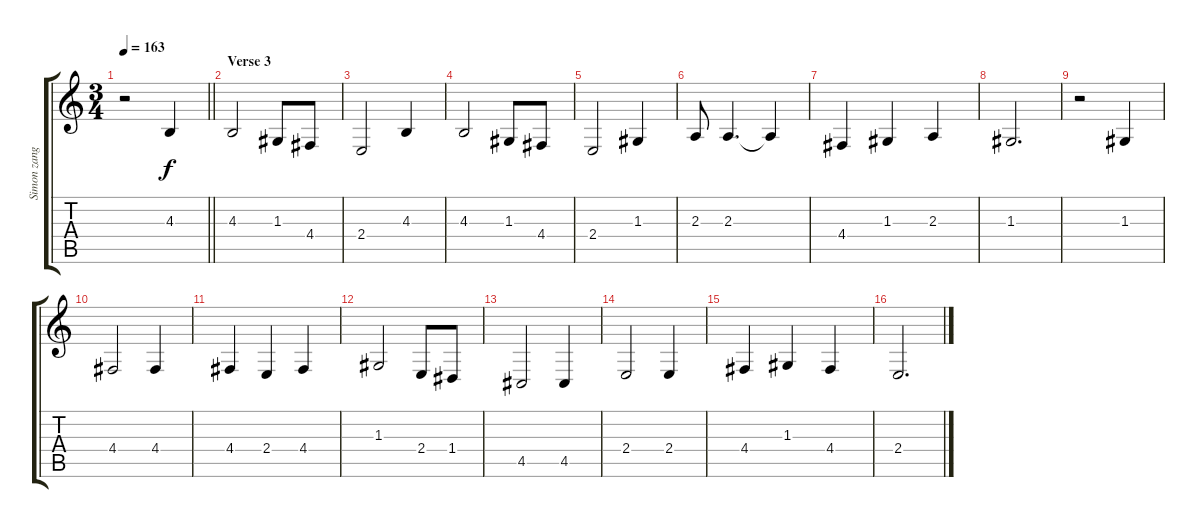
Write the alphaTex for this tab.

\track ("Simon zang" "Simon zang") {instrument ocarina}
\staff {score tabs}
\tuning (E4 B3 G3 D3 A2 E2) {hide}
\ts (3 4)
\tempo 163
\clef g2
\barLineRight lightlight
\ks c
r.2{dy f} 4.3.4 |
\section ("" "Verse 3")
4.3.2 1.3.8 4.4.8 |
2.4.2 4.3.4 |
4.3.2 1.3.8 4.4.8 |
2.4.2 1.3.4 |
2.3.8 2.3.4{d} 2.3{t}.4 |
4.4.4 1.3.4 2.3.4 |
1.3.2{d} |
r.2 1.3.4 |
4.4.2 4.4.4 |
4.4.4 2.4.4 4.4.4 |
1.3.2 2.4.8 1.4.8 |
4.5.2 4.5.4 |
2.4.2 2.4.4 |
4.4.4 1.3.4 4.4.4 |
2.4.2{d}
